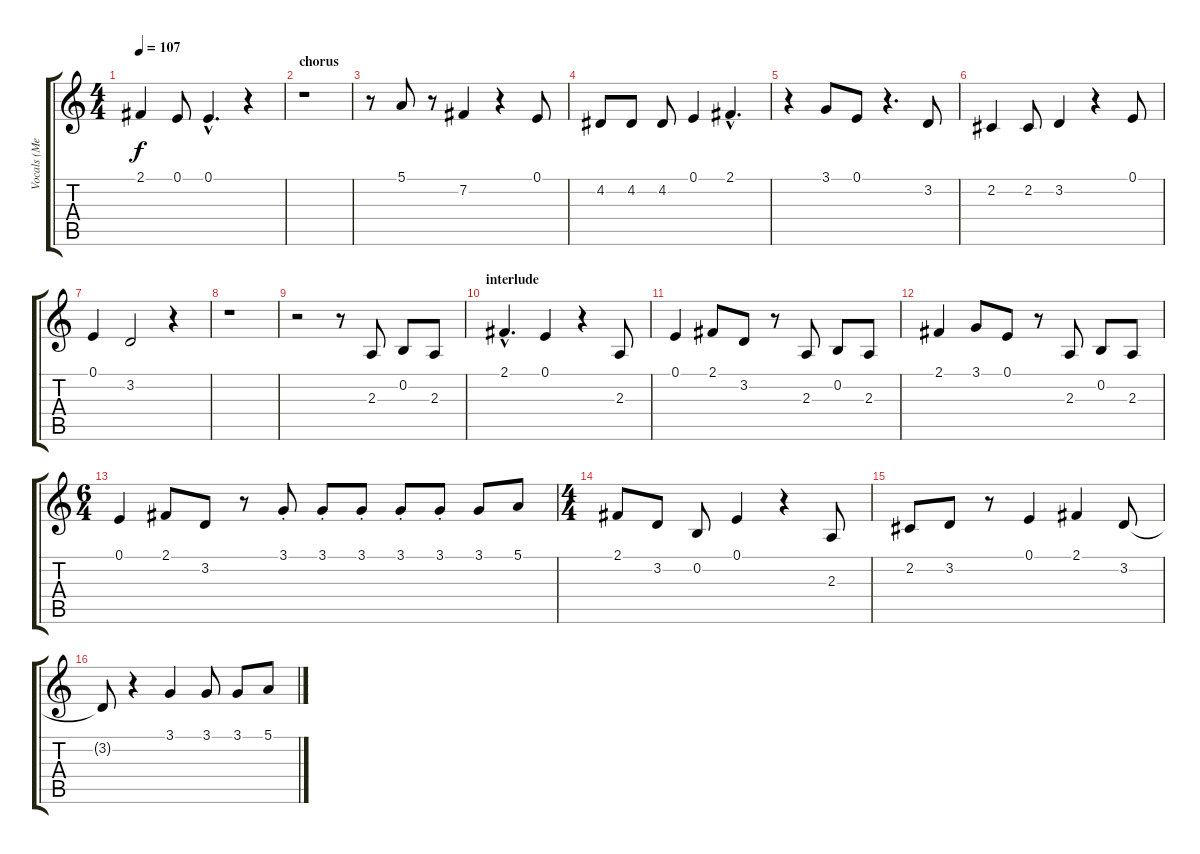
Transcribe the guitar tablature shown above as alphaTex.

\track ("Vocals (Mercury)" "Vocals (Me") {instrument lead6voice}
\staff {score tabs}
\tuning (E4 B3 G3 D3 A2 E2) {hide}
\ts (4 4)
\tempo 107
\clef g2
\ks c
2.1.4{dy f} 0.1.8 0.1{hac}.4{d} r.4 |
\section ("" "chorus")
r.1 |
r.8 5.1.8 r.8 7.2.4 r.4 0.1.8 |
4.2.8 4.2.8 4.2.8 0.1.4 2.1{hac}.4{d} |
r.4 3.1.8 0.1.8 r.4{d} 3.2.8 |
2.2.4 2.2.8 3.2.4 r.4 0.1.8 |
0.1.4 3.2.2 r.4 |
r.1 |
r.2 r.8 2.3.8 0.2.8 2.3.8 |
\section ("" "interlude")
2.1{hac}.4{d} 0.1.4 r.4 2.3.8 |
0.1.4 2.1.8 3.2.8 r.8 2.3.8 0.2.8 2.3.8 |
2.1.4 3.1.8 0.1.8 r.8 2.3.8 0.2.8 2.3.8 |
\ts (6 4)
0.1.4 2.1.8 3.2.8 r.8 3.1{st}.8 3.1{st}.8 3.1{st}.8 3.1{st}.8 3.1{st}.8 3.1.8 5.1.8 |
\ts (4 4)
2.1.8 3.2.8 0.2.8 0.1.4 r.4 2.3.8 |
2.2.8 3.2.8 r.8 0.1.4 2.1.4 3.2.8 |
3.2{t}.8 r.4 3.1.4 3.1.8 3.1.8 5.1.8
